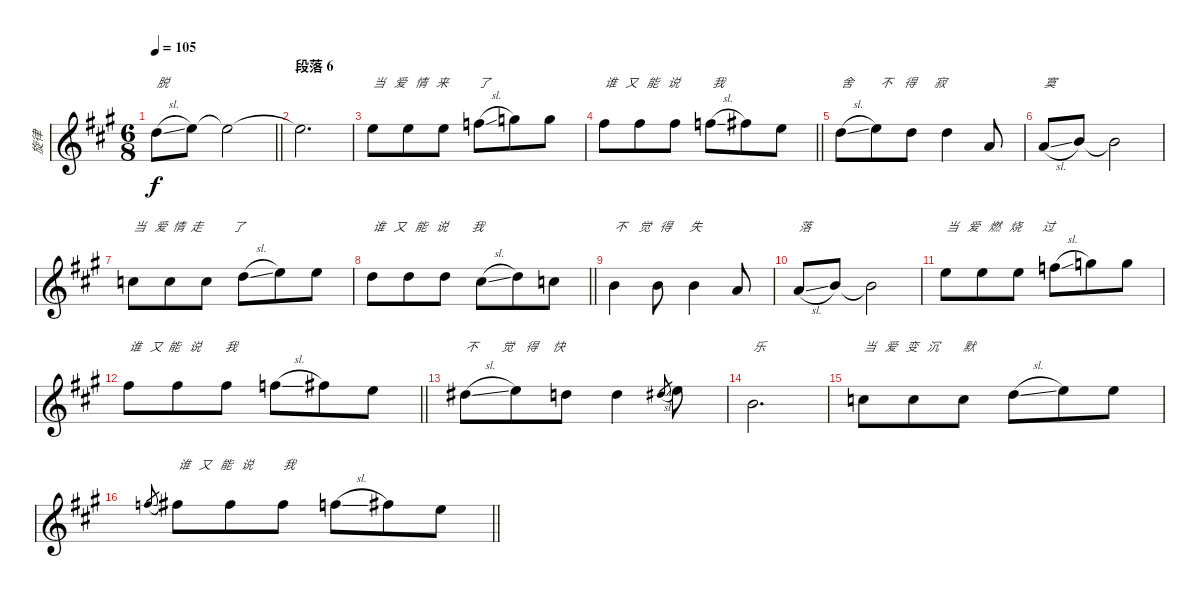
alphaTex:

\track ("旋律" "旋律") {instrument acousticguitarsteel}
\staff {score}
\tuning (E4 B3 G3 D3 A2 E2) {hide}
\ts (6 8)
\tempo 105
\clef g2
\barLineRight lightlight
\ks a
3.2{sl}.8{txt "脱" dy f} 5.2.8 5.2{t}.2 |
\section ("" "段落 6")
5.2{t}.2{d} |
5.2.8{txt "当   爱   情   来          了"} 5.2.8 5.2.8 6.2{sl}.8 8.2.8 8.2.8 |
\barLineRight lightlight
7.2.8{txt "谁   又   能   说           我"} 7.2.8 7.2.8 6.2{sl}.8 7.2.8 5.2.8 |
3.2{sl}.8{txt "舍         不    得      寂"} 5.2.8 3.2.8 3.2.4 2.3.8 |
2.3{sl}.8{txt "寞"} 4.3.8 4.3{t}.2 |
5.3.8{txt "当   爱  情  走          了"} 5.3.8 5.3.8 3.2{sl}.8 5.2.8 5.2.8 |
\barLineRight lightlight
3.2.8{txt "谁   又   能   说        我"} 3.2.8 3.2.8 6.3{sl}.8 7.3.8 5.3.8 |
4.3.4{txt "不    觉   得      失"} 4.3.8 4.3.4 2.3.8 |
2.3{sl}.8{txt "落 "} 4.3.8 4.3{t}.2 |
5.2.8{txt "当   爱   燃   烧       过"} 5.2.8 5.2.8 6.2{sl}.8 8.2.8 8.2.8 |
\barLineRight lightlight
7.2.8{txt "谁   又  能   说        我"} 7.2.8 7.2.8 6.2{sl}.8 7.2.8 5.2.8 |
4.2{sl}.8{txt "不        觉    得     快"} 5.2.8 3.2.8 3.2.4 4.2{sl}.8{gr} 5.2.8 |
4.3.2{d txt "乐"} |
5.3.8{txt "当   爱   变   沉        默"} 5.3.8 5.3.8 3.2{sl}.8 5.2.8 5.2.8 |
\barLineRight lightlight
6.2{sl}.8{gr} 7.2.8{txt "谁   又   能   说          我"} 7.2.8 7.2.8 6.2{sl}.8 7.2.8 5.2.8
